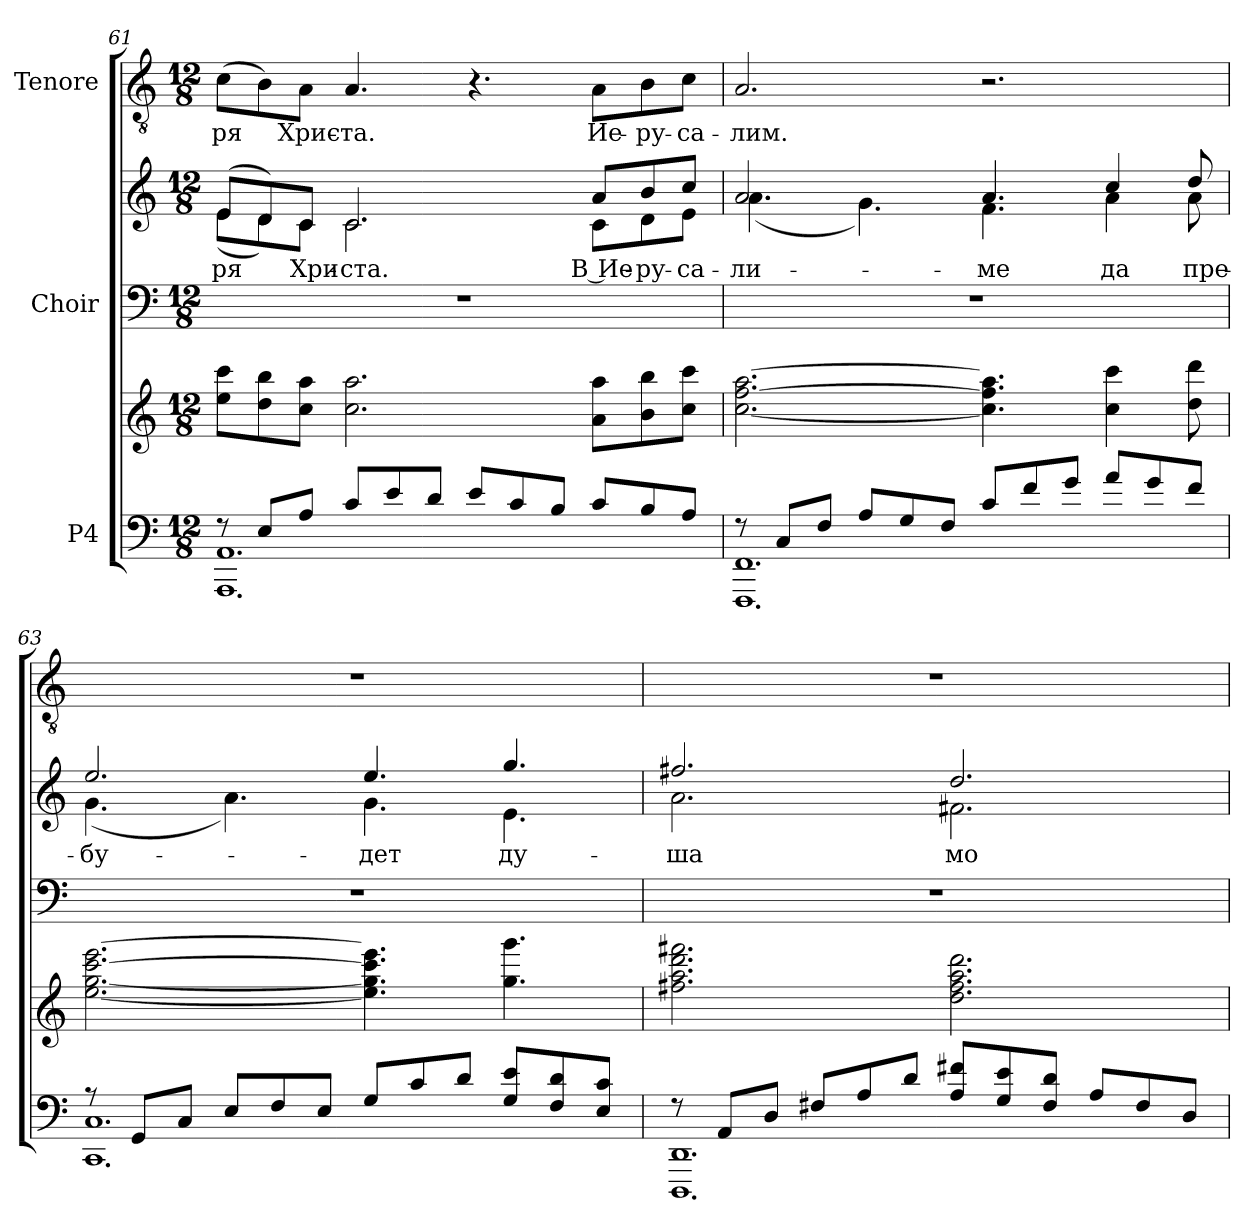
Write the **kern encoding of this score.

**kern	**kern	**kern	**kern	**text	**kern	**text
*part3	*part3	*part2	*part2	*part2	*part1	*part1
*staff5	*staff4	*staff3	*staff2	*staff2	*staff1	*staff1
*I"P4	*	*I"Choir	*	*	*I"Tenore	*
!!LO:LB:g=z
*clefF4	*clefG2	*clefF4	*clefG2	*	*clefGv2	*
*	*	*	*	*	*ITrd7c12	*
*k[]	*k[]	*k[]	*k[]	*	*k[]	*
*a:	*a:	*a:	*a:	*	*a:	*
*M12/8	*M12/8	*M12/8	*M12/8	*	*M12/8	*
=61	=61	=61	=61	=61	=61	=61
*^	*	*	*	*	*	*
!	!	!	!LO:N:vis=1	!	!	!	!
!	!	!	!	!	!LO:LY:b:color=#000000	!	!
*	*	*	*	*^	*	*	*
!	!	!	!	!	!	!	!	!LO:LY:b:color=#000000
8r	1.AAAi 1.AAi	8eei\ 8ccciL	1.r	(8ei/L	(8ei\L	-ря	(8Ci\L	-ря
8Ei/L	.	8ddi\ 8bbi	.	8di/)	8di\)	.	8BBi\)	.
!	!	!	!	!	!	!LO:LY:b:color=#000000	!	!
!	!	!	!	!	!	!	!	!LO:LY:b:color=#000000
8Ai/J	.	8cci\ 8aaiJ	.	8ci/J	8ci\J	Хри-	8AAi\J	Хрис-
!	!	!	!	!	!	!LO:LY:b:color=#000000	!	!
!	!	!	!	!	!	!	!	!LO:LY:b:color=#000000
8ci/L	.	2.cci\ 2.aai	.	2.ci/	2.ci\	-ста.	4.AAi/	-та.
8ei/	.	.	.	.	.	.	.	.
8di/J	.	.	.	.	.	.	.	.
8ei/L	.	.	.	.	.	.	4.r	.
8ci/	.	.	.	.	.	.	.	.
8Bi/J	.	.	.	.	.	.	.	.
!	!	!	!	!	!	!LO:LY:b:color=#000000	!	!
!	!	!	!	!	!	!	!	!LO:LY:b:color=#000000
8ci/L	.	8ai\ 8aaiL	.	8ai/L	8ci\L	В Ие-	8AAi\L	Ие-
!	!	!	!	!	!	!LO:LY:b:color=#000000	!	!
!	!	!	!	!	!	!	!	!LO:LY:b:color=#000000
8Bi/	.	8bi\ 8bbi	.	8bi/	8di\	-ру-	8BBi\	-ру-
!	!	!	!	!	!	!LO:LY:b:color=#000000	!	!
!	!	!	!	!	!	!	!	!LO:LY:b:color=#000000
8Ai/J	.	8cci\ 8ccciJ	.	8cci/J	8ei\J	-са-	8Ci\J	-са-
=62	=62	=62	=62	=62	=62	=62	=62	=62
!	!	!	!LO:N:vis=1	!	!	!	!	!
!	!	!	!	!	!	!LO:LY:b:color=#000000	!	!
!	!	!	!	!	!	!	!	!LO:LY:b:color=#000000
8r	1.FFFi 1.FFi	[<2.cci\ [>2.ffi [>2.aai	1.r	2.ai/	(4.ai\	-ли-	2.AAi/	-лим.
8Ci/L	.	.	.	.	.	.	.	.
8Fi/J	.	.	.	.	.	.	.	.
8Ai/L	.	.	.	.	4.gi\)	.	.	.
8Gi/	.	.	.	.	.	.	.	.
8Fi/J	.	.	.	.	.	.	.	.
!	!	!	!	!	!	!LO:LY:b:color=#000000	!	!
8ci/L	.	4.cci\] 4.ffi] 4.aai]	.	4.ai/	4.fi\	-ме	2.r	.
8fi/	.	.	.	.	.	.	.	.
8gi/J	.	.	.	.	.	.	.	.
!	!	!	!	!	!	!LO:LY:b:color=#000000	!	!
8ai/L	.	4cci\ 4ccci	.	4cci/	4ai\	да	.	.
8gi/	.	.	.	.	.	.	.	.
!	!	!	!	!	!	!LO:LY:b:color=#000000	!	!
8fi/J	.	8ddi\ 8dddi	.	8ddi/	8ai\	пре-	.	.
=63	=63	=63	=63	=63	=63	=63	=63	=63
!	!	!	!LO:N:vis=1	!	!	!	!	!
!	!	!	!	!	!	!LO:LY:b:color=#000000	!LO:N:vis=1	!
8r	1.CCi 1.Ci	[<2.eei\ [<2.ggi [>2.ccci [>2.eeei	1.r	2.eei/	(4.gi\	-бу-	1.r	.
8GGi/L	.	.	.	.	.	.	.	.
8Ci/J	.	.	.	.	.	.	.	.
8Ei/L	.	.	.	.	4.ai\)	.	.	.
8Fi/	.	.	.	.	.	.	.	.
8Ei/J	.	.	.	.	.	.	.	.
!	!	!	!	!	!	!LO:LY:b:color=#000000	!	!
8Gi/L	.	4.eei\] 4.ggi] 4.ccci] 4.eeei]	.	4.eei/	4.gi\	-дет	.	.
8ci/	.	.	.	.	.	.	.	.
8di/J	.	.	.	.	.	.	.	.
!	!	!	!	!	!	!LO:LY:b:color=#000000	!	!
8Gi/ 8eiL	.	4.ggi\ 4.gggi	.	4.ggi/	4.ei\	ду-	.	.
8Fi/ 8di	.	.	.	.	.	.	.	.
8Ei/ 8ciJ	.	.	.	.	.	.	.	.
!!LO:PB:g=z
=64	=64	=64	=64	=64	=64	=64	=64	=64
!	!	!	!LO:N:vis=1	!	!	!	!	!
!	!	!	!	!	!	!LO:LY:b:color=#000000	!LO:N:vis=1	!
8r	1.DDDi 1.DDi	2.ff#Xi\ 2.aai 2.dddi 2.fff#Xi	1.r	2.ff#Xi/	2.ai\	-ша	1.r	.
8AAi/L	.	.	.	.	.	.	.	.
8Di/J	.	.	.	.	.	.	.	.
8F#Xi/L	.	.	.	.	.	.	.	.
8Ai/	.	.	.	.	.	.	.	.
8di/J	.	.	.	.	.	.	.	.
!	!	!	!	!	!	!LO:LY:b:color=#000000	!	!
8Ai/ 8f#XiL	.	2.ddi\ 2.ff#i 2.aai 2.dddi	.	2.ddi/	2.f#Xi\	мо-	.	.
8Gi/ 8ei	.	.	.	.	.	.	.	.
8F#i/ 8diJ	.	.	.	.	.	.	.	.
8Ai/L	.	.	.	.	.	.	.	.
8F#i/	.	.	.	.	.	.	.	.
8Di/J	.	.	.	.	.	.	.	.
*v	*v	*	*	*v	*v	*	*	*
=	=	=	=	=	=	=
*-	*-	*-	*-	*-	*-	*-
